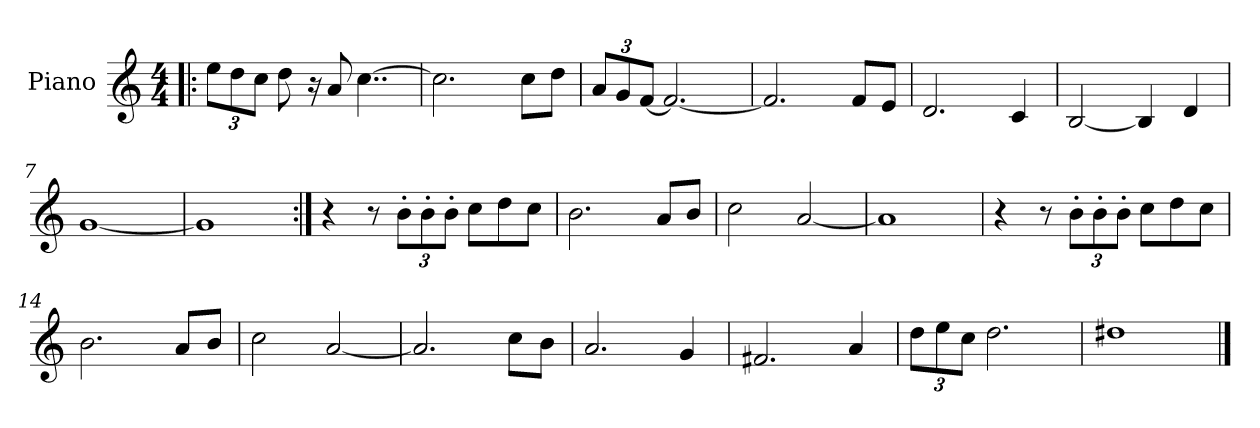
**kern
*part1
*staff1
*I"Piano
*I'Pno
*clefG2
*k[]
*C:
*M4/4
*Xbrackettup
=1!|:
12ee\L
12dd\
12cc\J
8dd\
16r
8a/
[4..cc\
=2
2.cc\]
8cc\L
8dd\J
=3
12a/L
12g/
[12f/J
2.f/_
=4
2.f/]
8f/L
8e/J
!!LO:LB:g=z
=5
2.d/
4c/
=6
[2B/
4B/]
4d/
=7
[1g
=8
1g]
!!LO:LB:g=z
=9:|!
4r
8r
12b'\L
12b'\
12b'\J
8cc\L
8dd\
8cc\J
=10
2.b\
8a/L
8b/J
=11
2cc\
[2a/
=12
1a]
!!LO:LB:g=z
=13
4r
8r
12b'\L
12b'\
12b'\J
8cc\L
8dd\
8cc\J
=14
2.b\
8a/L
8b/J
=15
2cc\
[2a/
=16
2.a/]
8cc\L
8b\J
!!LO:LB:g=z
=17
2.a/
4g/
=18
2.f#X/
4a/
=19
12dd\L
12ee\
12cc\J
2.dd\
=20
1dd#X
==
*-
